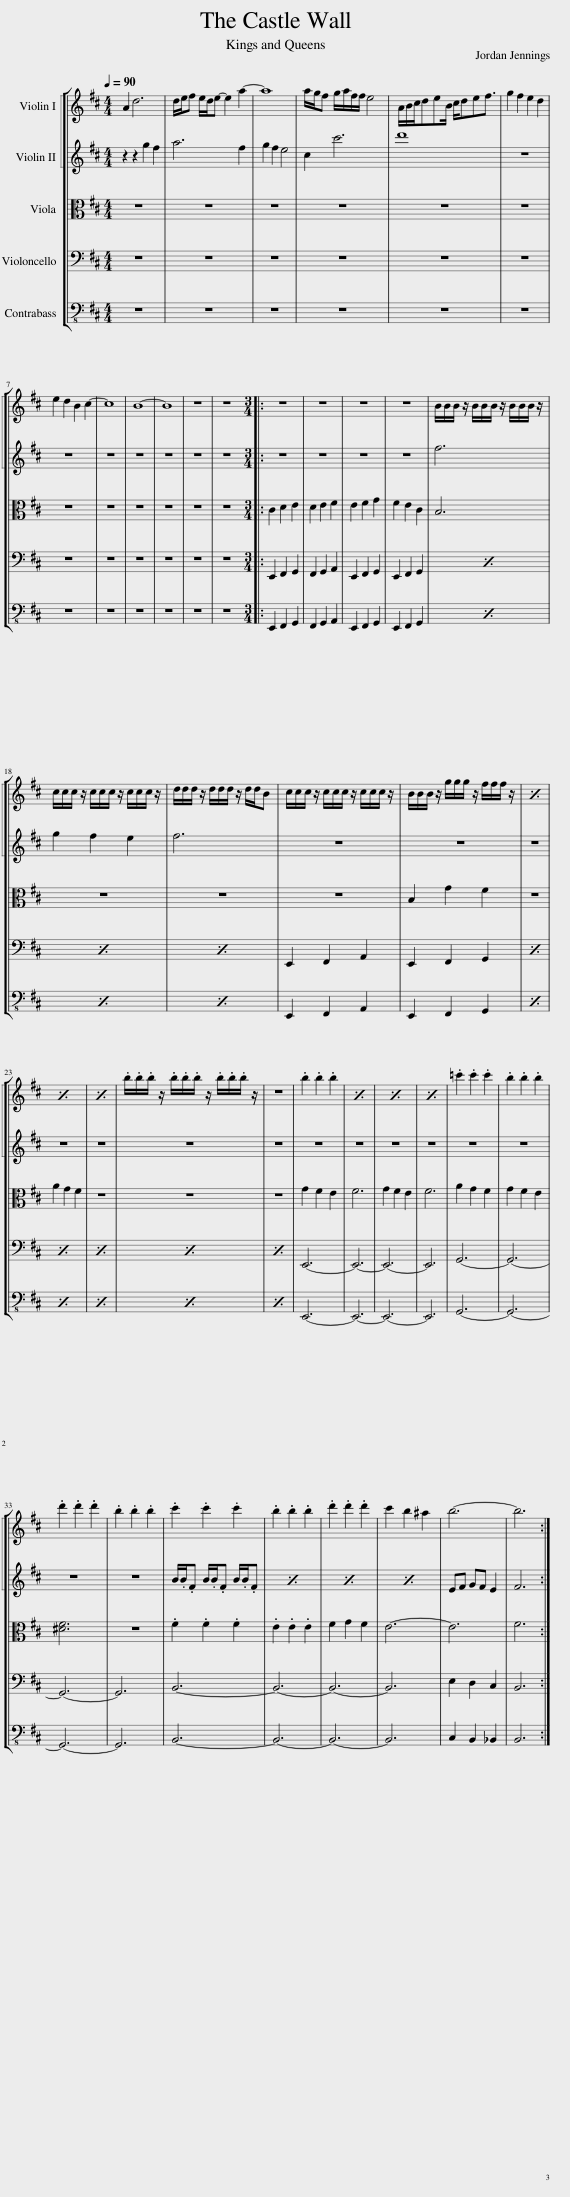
X:1
%%score [ [ 1 2 ] 3 4 5 ]
L:1/8
Q:1/4=90
M:4/4
I:linebreak $
K:D
V:1 treble
V:2 treble
V:3 alto
V:4 bass
V:5 bass-8
V:1
 A2 d6 | d/e/f e/d/e- e2 a2- | a8 | a/g/f g/a/f/f/ e4 | A/B/c/deB/ c/def3/2 | %5
 g2 f2 e2 d2 |$ e2 d2 B2 c2- | c8 | B8- | B8 | %10
 z8 | z8 |:[M:3/4] z6 | z6 | z6 | %15
 z6 | B/B/B/ z/ B/B/B/ z/ B/B/B/ z/ |$ c/c/c/ z/ c/c/c/ z/ c/c/c/ z/ | d/d/d/ z/ d/d/d/ z/ d/d/B | c/c/c/ z/ c/c/c/ z/ c/c/c/ z/ | %20
 B/B/B/ z/ g/g/g/ z/ f/f/f/ z/ | x6 |$ x6 | x6 | .b/.b/.b/ z/ .b/.b/.b/ z/ .b/.b/.b/ z/ | %25
 z6 | .b2 .b2 .b2 | x6 | x6 | x6 | %30
 .=c'2 .c'2 .c'2 | .b2 .b2 .b2 |$ .d'2 .d'2 .d'2 | .b2 .b2 .b2 | .c'2 .c'2 .c'2 | %35
 .b2 .b2 .b2 | .d'2 .d'2 .d'2 | c'2 b2 ^a2 | b6- | b6 :| %40
V:2
 z2 z2 g2 f2 | a6 f2 | g2 f2 e4 | c2 c'6 | d'8 | %5
 z8 |$ z8 | z8 | z8 | z8 | %10
 z8 | z8 |:[M:3/4] z6 | z6 | z6 | %15
 z6 | f6 |$ g2 f2 e2 | f6 | z6 | %20
 z6 | z6 |$ z6 | z6 | z6 | %25
 z6 | z6 | z6 | z6 | z6 | %30
 z6 | z6 |$ z6 | z6 | B/.B/.F B/.B/.F B/.B/.F | %35
 x6 | x6 | x6 | EF GF E2 | F6 :| %40
V:3
 z8 | z8 | z8 | z8 | z8 | %5
 z8 |$ z8 | z8 | z8 | z8 | %10
 z8 | z8 |:[M:3/4] C2 D2 E2 | D2 E2 F2 | E2 F2 G2 | %15
 F2 E2 C2 | B,6 |$ z6 | z6 | z6 | %20
 B,2 G2 F2 | z6 |$ A2 G2 F2 | z6 | z6 | %25
 z6 | G2 F2 E2 | F6 | G2 F2 E2 | F6 | %30
 A2 G2 F2 | G2 F2 E2 |$ [^DF]6 | z6 | .F2 .F2 .F2 | %35
 .E2 .E2 .E2 | F2 G2 F2 | E6- | E6 | F6 :| %40
V:4
 z8 | z8 | z8 | z8 | z8 | %5
 z8 |$ z8 | z8 | z8 | z8 | %10
 z8 | z8 |:[M:3/4] E,,2 F,,2 G,,2 | F,,2 G,,2 A,,2 | E,,2 F,,2 G,,2 | %15
 E,,2 F,,2 G,,2 | x6 |$ x6 | x6 | E,,2 F,,2 A,,2 | %20
 E,,2 F,,2 G,,2 | x6 |$ x6 | x6 | x6 | %25
 x6 | E,,6- | E,,6- | E,,6- | E,,6 | %30
 G,,6- | G,,6- |$ G,,6- | G,,6 | B,,6- | %35
 B,,6- | B,,6- | B,,6 | E,2 D,2 C,2 | B,,6 :| %40
V:5
 z8 | z8 | z8 | z8 | z8 | %5
 z8 |$ z8 | z8 | z8 | z8 | %10
 z8 | z8 |:[M:3/4] E,,2 F,,2 G,,2 | F,,2 G,,2 A,,2 | E,,2 F,,2 G,,2 | %15
 E,,2 F,,2 G,,2 | x6 |$ x6 | x6 | E,,2 F,,2 A,,2 | %20
 E,,2 F,,2 G,,2 | x6 |$ x6 | x6 | x6 | %25
 x6 | E,,6- | E,,6- | E,,6- | E,,6 | %30
 G,,6- | G,,6- |$ G,,6- | G,,6 | B,,6- | %35
 B,,6- | B,,6- | B,,6 | C,2 B,,2 _B,,2 | B,,6 :| %40
